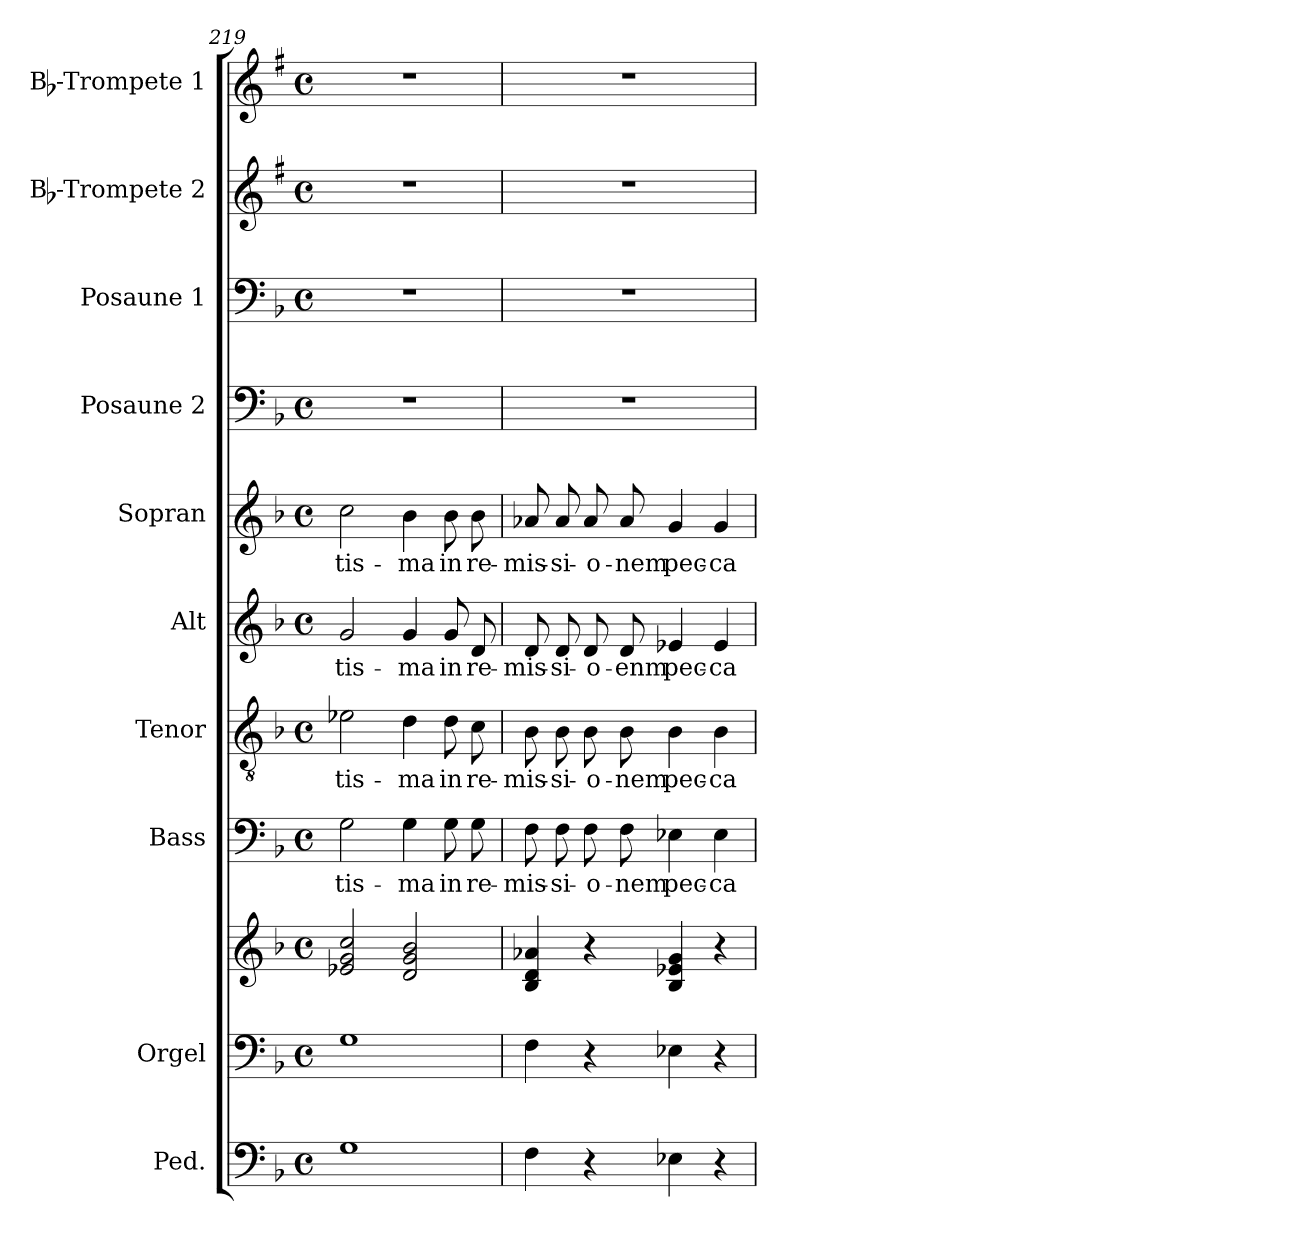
**kern	**kern	**kern	**kern	**text	**kern	**text	**kern	**text	**kern	**text	**kern	**kern	**kern	**kern
*part10	*part9	*part9	*part8	*part8	*part7	*part7	*part6	*part6	*part5	*part5	*part4	*part3	*part2	*part1
*staff11	*staff10	*staff9	*staff8	*staff8	*staff7	*staff7	*staff6	*staff6	*staff5	*staff5	*staff4	*staff3	*staff2	*staff1
*I"Ped.	*I"Orgel	*	*I"Bass	*	*I"Tenor	*	*I"Alt	*	*I"Sopran	*	*I"Posaune 2	*I"Posaune 1	*I"Bb-Trompete 2	*I"Bb-Trompete 1
*	*I'Org.	*	*I'B.	*	*I'T.	*	*I'A.	*	*I'S.	*	*I'Pos. 2	*I'Pos. 1	*I'Bb Trp. 2	*I'Bb Trp. 1
*clefF4	*clefF4	*clefG2	*clefF4	*	*clefGv2	*	*clefG2	*	*clefG2	*	*clefF4	*clefF4	*clefG2	*clefG2
*ITrd7c12	*	*	*	*	*	*	*	*	*	*	*	*	*ITrd1c2	*ITrd1c2
*k[b-]	*k[b-]	*k[b-]	*k[b-]	*	*k[b-]	*	*k[b-]	*	*k[b-]	*	*k[b-]	*k[b-]	*k[b-]	*k[b-]
*F:	*F:	*F:	*F:	*	*F:	*	*F:	*	*F:	*	*F:	*F:	*F:	*F:
*M4/4	*M4/4	*M4/4	*M4/4	*	*M4/4	*	*M4/4	*	*M4/4	*	*M4/4	*M4/4	*M4/4	*M4/4
*met(c)	*met(c)	*met(c)	*met(c)	*	*met(c)	*	*met(c)	*	*met(c)	*	*met(c)	*met(c)	*met(c)	*met(c)
=219	=219	=219	=219	=219	=219	=219	=219	=219	=219	=219	=219	=219	=219	=219
!	!	!	!	!LO:LY:b	!	!LO:LY:b	!	!LO:LY:b	!	!LO:LY:b	!	!	!	!
1GG	1G	2e-X/ 2g/ 2cc/	2G\	-tis-	2e-X\	-tis-	2g/	-tis-	2cc\	-tis-	1r	1r	1r	1r
!	!	!	!	!LO:LY:b	!	!LO:LY:b	!	!LO:LY:b	!	!LO:LY:b	!	!	!	!
.	.	2d/ 2g/ 2b-/	4G\	-ma	4d\	-ma	4g/	-ma	4b-\	-ma	.	.	.	.
!	!	!	!	!LO:LY:b	!	!LO:LY:b	!	!LO:LY:b	!	!LO:LY:b	!	!	!	!
.	.	.	8G\	in	8d\	in	8g/	in	8b-\	in	.	.	.	.
!	!	!	!	!LO:LY:b	!	!LO:LY:b	!	!LO:LY:b	!	!LO:LY:b	!	!	!	!
.	.	.	8G\	re-	8c\	re-	8d/	re-	8b-\	re-	.	.	.	.
=220	=220	=220	=220	=220	=220	=220	=220	=220	=220	=220	=220	=220	=220	=220
!	!	!	!	!LO:LY:b	!	!LO:LY:b	!	!LO:LY:b	!	!LO:LY:b	!	!	!	!
4FF\	4F\	4B-/ 4d/ 4a-X/	8F\	-mis-	8B-\	-mis-	8d/	-mis-	8a-X/	-mis-	1r	1r	1r	1r
!	!	!	!	!LO:LY:b	!	!LO:LY:b	!	!LO:LY:b	!	!LO:LY:b	!	!	!	!
.	.	.	8F\	-si-	8B-\	-si-	8d/	-si-	8a-/	-si-	.	.	.	.
!	!	!	!	!LO:LY:b	!	!LO:LY:b	!	!LO:LY:b	!	!LO:LY:b	!	!	!	!
4r	4r	4r	8F\	-o-	8B-\	-o-	8d/	-o-	8a-/	-o-	.	.	.	.
!	!	!	!	!LO:LY:b	!	!LO:LY:b	!	!LO:LY:b	!	!LO:LY:b	!	!	!	!
.	.	.	8F\	-nem	8B-\	-nem	8d/	-enm	8a-/	-nem	.	.	.	.
!	!	!	!	!LO:LY:b	!	!LO:LY:b	!	!LO:LY:b	!	!LO:LY:b	!	!	!	!
4EE-X\	4E-X\	4B-/ 4e-X/ 4g/	4E-X\	pec-	4B-\	pec-	4e-X/	pec-	4g/	pec-	.	.	.	.
!	!	!	!	!LO:LY:b	!	!LO:LY:b	!	!LO:LY:b	!	!LO:LY:b	!	!	!	!
4r	4r	4r	4E-\	-ca-	4B-\	-ca-	4e-/	-ca-	4g/	-ca-	.	.	.	.
=	=	=	=	=	=	=	=	=	=	=	=	=	=	=
*-	*-	*-	*-	*-	*-	*-	*-	*-	*-	*-	*-	*-	*-	*-
